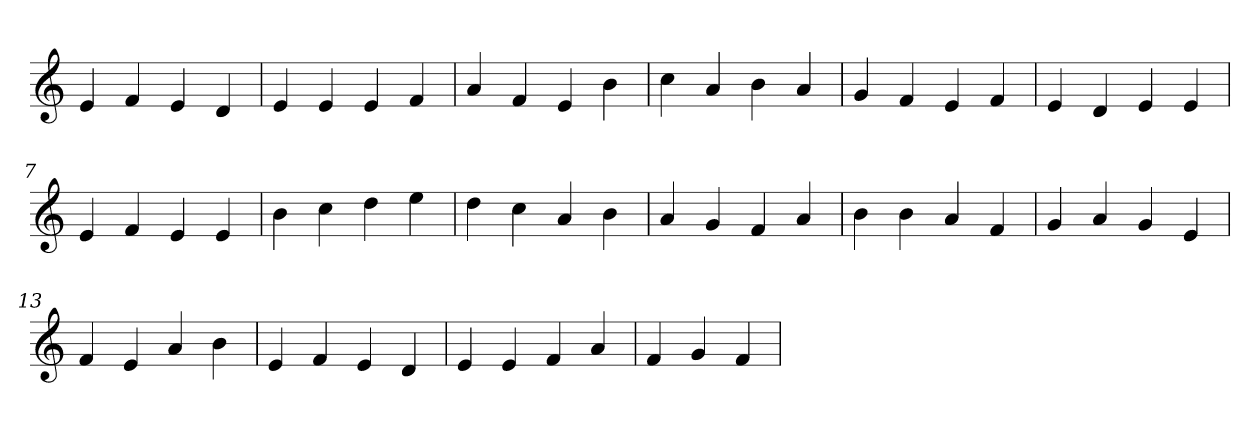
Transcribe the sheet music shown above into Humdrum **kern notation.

**kern
*part1
*staff1
*clefG2
=1
4e
4f
4e
4d
=2
4e
4e
4e
4f
=3
4a
4f
4e
4b
=4
4cc
4a
4b
4a
=5
4g
4f
4e
4f
=6
4e
4d
4e
4e
=7
4e
4f
4e
4e
=8
4b
4cc
4dd
4ee
=9
4dd
4cc
4a
4b
=10
4a
4g
4f
4a
=11
4b
4b
4a
4f
=12
4g
4a
4g
4e
=13
4f
4e
4a
4b
=14
4e
4f
4e
4d
=15
4e
4e
4f
4a
=16
4f
4g
4f
=
*-
